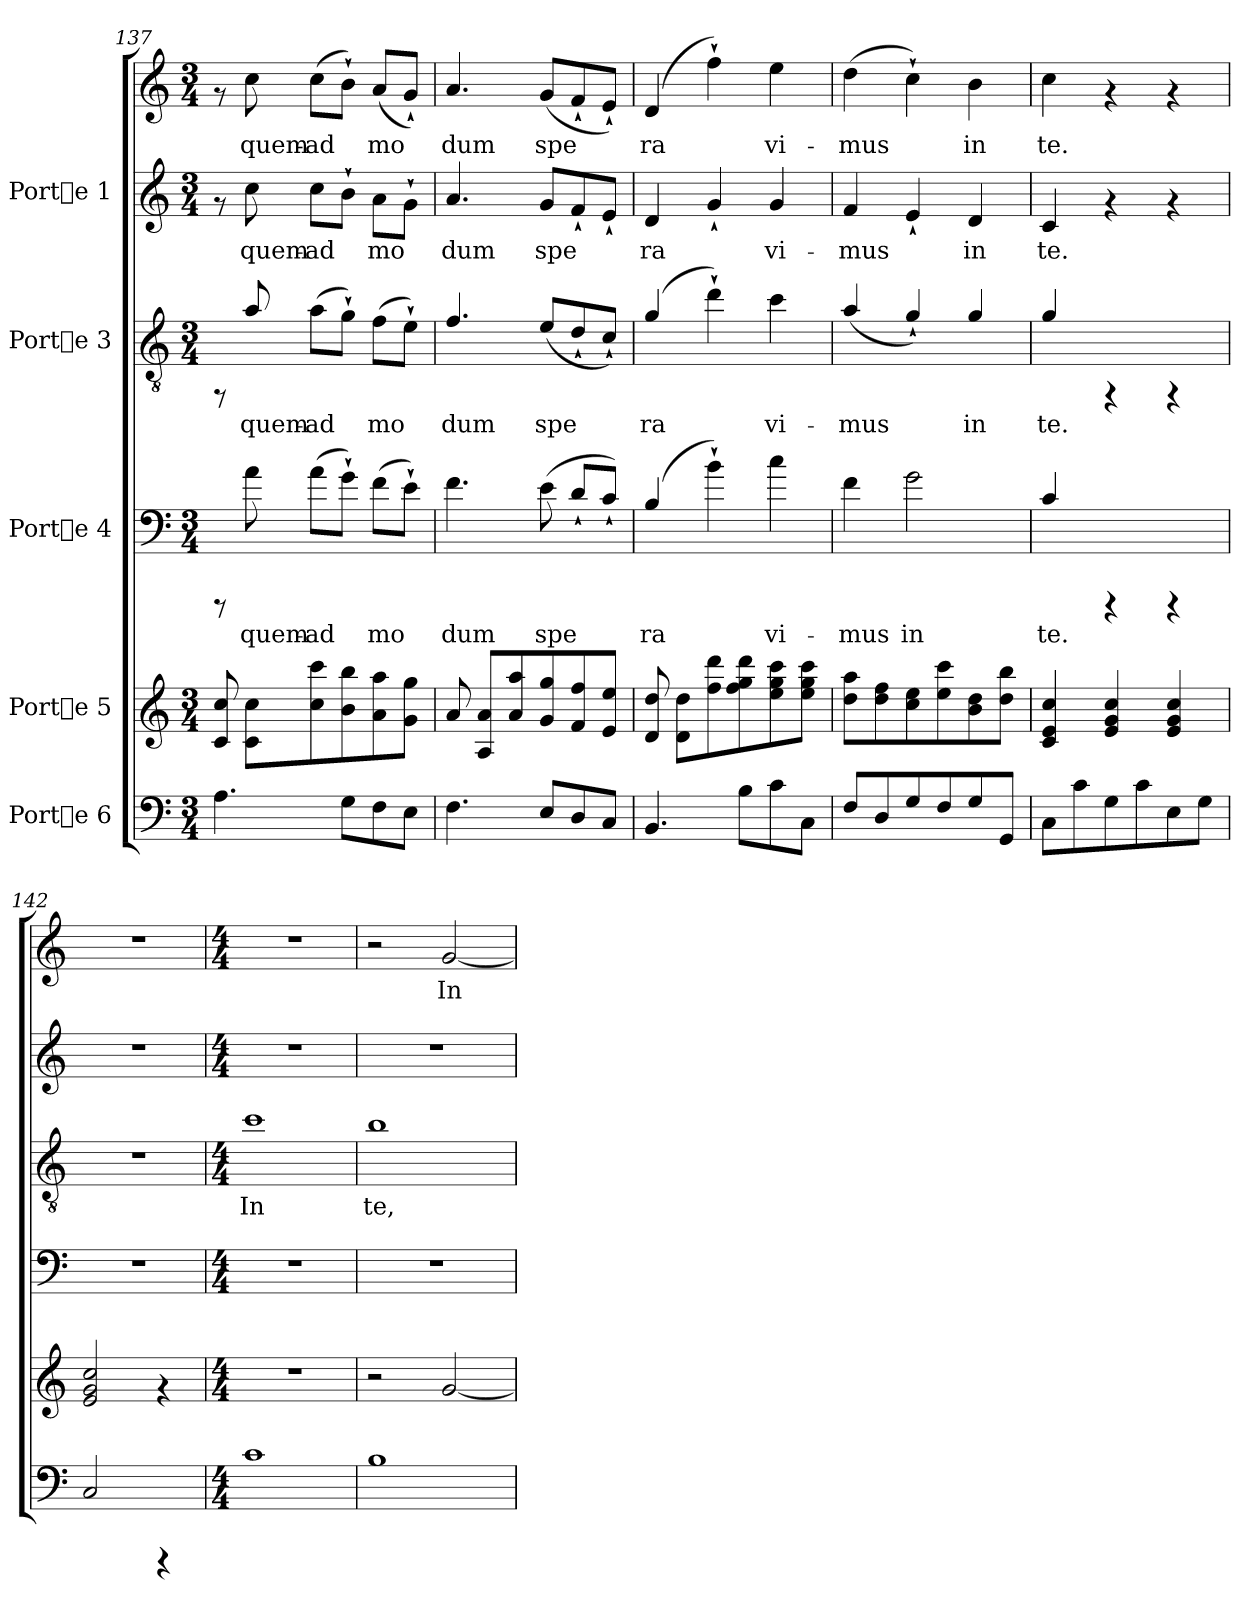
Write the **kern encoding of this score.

**kern	**kern	**kern	**text	**kern	**text	**kern	**text	**kern	**text
*part5	*part4	*part3	*part3	*part2	*part2	*part1	*part1	*part1	*part1
*staff6	*staff5	*staff4	*staff4	*staff3	*staff3	*staff2	*staff2	*staff1	*staff1
*I"Porte 6	*I"Porte 5	*I"Porte 4	*	*I"Porte 3	*	*I"Porte 1	*	*	*
*clefF4	*clefG2	*clefF4	*	*clefGv2	*	*clefG2	*	*clefG2	*
*	*	*ITrd7c12	*	*ITrd7c12	*	*	*	*	*
*M3/4	*M3/4	*M3/4	*	*M3/4	*	*M3/4	*	*M3/4	*
=137	=137	=137	=137	=137	=137	=137	=137	=137	=137
4.A\	8cc/ 8c/	8rCCC	.	8rFF	.	8rf	.	8rf	.
!	!	!	!LO:LY:b	!	!LO:LY:b	!	!LO:LY:b	!	!LO:LY:b
.	8cc\ 8c\L	8A\	quem-	8A/	quem-	8cc\	-quem-	8cc\	quem-
!	!	!	!LO:LY:b	!	!LO:LY:b	!	!LO:LY:b	!	!LO:LY:b
.	8ccc\ 8cc\	(>8A\L	-ad-	(>8A\L	-ad-	8cc\L	-ad-	(>8cc\L	-ad-
!	!	!	!LO:LY:b	!	!LO:LY:b	!	!LO:LY:b	!	!LO:LY:b
8G\L	8bb\ 8b\	8G`>\J)	-	8G`>\J)	-	8b`>\J	-	8b`>\J)	-
!	!	!	!LO:LY:b	!	!LO:LY:b	!	!LO:LY:b	!	!LO:LY:b
8F\	8aa\ 8a\	(>8F\L	mo-	(>8F\L	mo-	8a\L	mo-	(>8a/L	mo-
!	!	!	!LO:LY:b	!	!LO:LY:b	!	!LO:LY:b	!	!LO:LY:b
8E\J	8gg\ 8g\J	8E`>\J)	--	8E`>\J)	--	8g`>\J	--	8g`</J)	--
=138	=138	=138	=138	=138	=138	=138	=138	=138	=138
!	!	!	!LO:LY:b	!	!LO:LY:b	!	!LO:LY:b	!	!LO:LY:b
4.F\	8a/	4.F\	-dum	4.F/	-dum	4.a/	-dum	4.a/	-dum
.	8a/ 8A/L	.	.	.	.	.	.	.	.
.	8aa/ 8a/	.	.	.	.	.	.	.	.
!	!	!	!LO:LY:b	!	!LO:LY:b	!	!LO:LY:b	!	!LO:LY:b
8E/L	8gg/ 8g/	(>8E\	spe-	(>8E/L	spe-	8g/L	spe-	(>8g/L	spe-
!	!	!	!LO:LY:b	!	!LO:LY:b	!	!LO:LY:b	!	!LO:LY:b
8D/	8ff/ 8f/	8D`>/L	--	8D`</	--	8f`</	--	8f`</	--
!	!	!	!LO:LY:b	!	!LO:LY:b	!	!LO:LY:b	!	!LO:LY:b
8C/J	8ee/ 8e/J	8C`</J)	--	8C`</J)	--	8e`</J	--	8e`</J)	--
=139	=139	=139	=139	=139	=139	=139	=139	=139	=139
!	!	!	!LO:LY:b	!	!LO:LY:b	!	!LO:LY:b	!	!LO:LY:b
4.BB/	8dd/ 8d/	(>4BB/	-ra-	(>4G/	-ra-	4d/	-ra-	(>4d/	-ra-
.	8dd\ 8d\L	.	.	.	.	.	.	.	.
!	!	!	!LO:LY:b	!	!LO:LY:b	!	!LO:LY:b	!	!LO:LY:b
.	8ddd\ 8ff\	4B`>\)	-	4d`>\)	-	4g`</	-	4ff`>\)	-
8B\L	8ddd\ 8gg\ 8ff\	.	.	.	.	.	.	.	.
!	!	!	!LO:LY:b	!	!LO:LY:b	!	!LO:LY:b	!	!LO:LY:b
8c\	8ccc\ 8gg\ 8ee\	4c\	vi-	4c\	vi-	4g/	vi-	4ee\	vi-
8C\J	8ccc\ 8gg\ 8ee\J	.	.	.	.	.	.	.	.
!!LO:LB:g=z
=140	=140	=140	=140	=140	=140	=140	=140	=140	=140
!	!	!	!LO:LY:b	!	!LO:LY:b	!	!LO:LY:b	!	!LO:LY:b
8F/L	8aa\ 8dd\L	4F\	-mus	(>4A/	-mus	4f/	mus	(>4dd\	-mus
8D/	8ff\ 8dd\	.	.	.	.	.	.	.	.
!	!	!	!LO:LY:b	!	!LO:LY:b	!	!LO:LY:b	!	!LO:LY:b
8G/	8ee\ 8cc\	2G\	in	4G`</)	.	4e`</	.	4cc`>\)	.
8F/	8ccc\ 8ee\	.	.	.	.	.	.	.	.
!	!	!	!	!	!LO:LY:b	!	!LO:LY:b	!	!LO:LY:b
8G/	8dd\ 8b\	.	.	4G/	in	4d/	in	4b\	in
8GG/J	8bb\ 8dd\J	.	.	.	.	.	.	.	.
=141	=141	=141	=141	=141	=141	=141	=141	=141	=141
!	!	!	!LO:LY:b	!	!LO:LY:b	!	!LO:LY:b	!	!LO:LY:b
8C\L	4cc/ 4e/ 4c/	4C/	te.	4G/	te.	4c/	te.	4cc\	te.
8c\	.	.	.	.	.	.	.	.	.
8G\	4cc/ 4g/ 4e/	4rCCC	.	4rFF	.	4rf	.	4rf	.
8c\	.	.	.	.	.	.	.	.	.
8E\	4cc/ 4g/ 4e/	4rCCC	.	4rFF	.	4rf	.	4rf	.
8G\J	.	.	.	.	.	.	.	.	.
=142	=142	=142	=142	=142	=142	=142	=142	=142	=142
2C/	2cc/ 2g/ 2e/	2.r	.	2.r	.	2.r	.	2.r	.
4rCCC	4rf	.	.	.	.	.	.	.	.
=143	=143	=143	=143	=143	=143	=143	=143	=143	=143
*M4/4	*M4/4	*M4/4	*	*M4/4	*	*M4/4	*	*M4/4	*
*	*	*	*	*	*	*	*	*MM120	*
!	!	!	!	!	!LO:LY:b	!	!	!	!
1c	1r	1r	.	1c	In	1r	.	1r	.
=144	=144	=144	=144	=144	=144	=144	=144	=144	=144
!	!	!	!	!	!LO:LY:b	!	!	!	!
1B	2r	1r	.	1B	te,	1r	.	2r	.
!	!	!	!	!	!	!	!	!	!LO:LY:b
.	[<2g/	.	.	.	.	.	.	[<2g/	In
=	=	=	=	=	=	=	=	=	=
*-	*-	*-	*-	*-	*-	*-	*-	*-	*-
